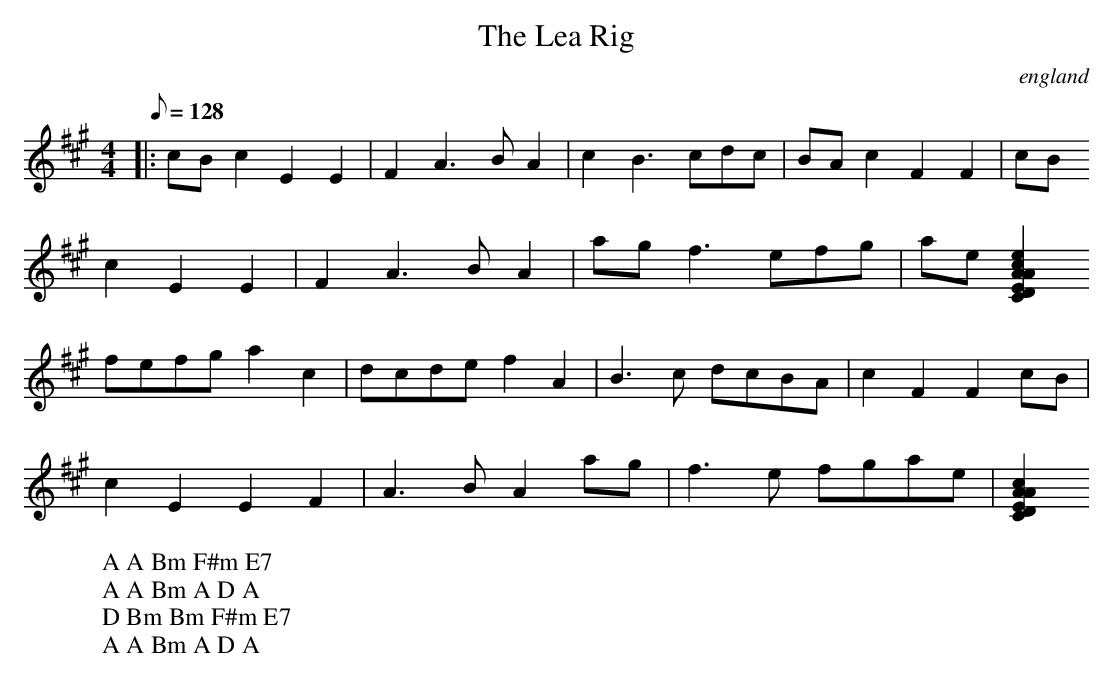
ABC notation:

X:1
T:The Lea Rig
O:england
M:4/4
L:1/8
Q:128
K:A
|:cBc2 E2E2|F2A3BA2|c2B3cdc|BAc2 F2F2|cB
W: A A Bm F#m E7
c2 E2E2|F2A3BA2|agf3efg|ae[c2 E2[A2|D2[A2 C2e2|
W: A A Bm A D A
fefg a2c2|dcde f2A2|B3c dcBA|c2F2 F2cB|
W: D Bm Bm F#m E7
c2E2 E2F2|A3B A2ag|f3e fgae|[c2E2 [A2D2|[A2C2 :|
W: A A Bm A D A
